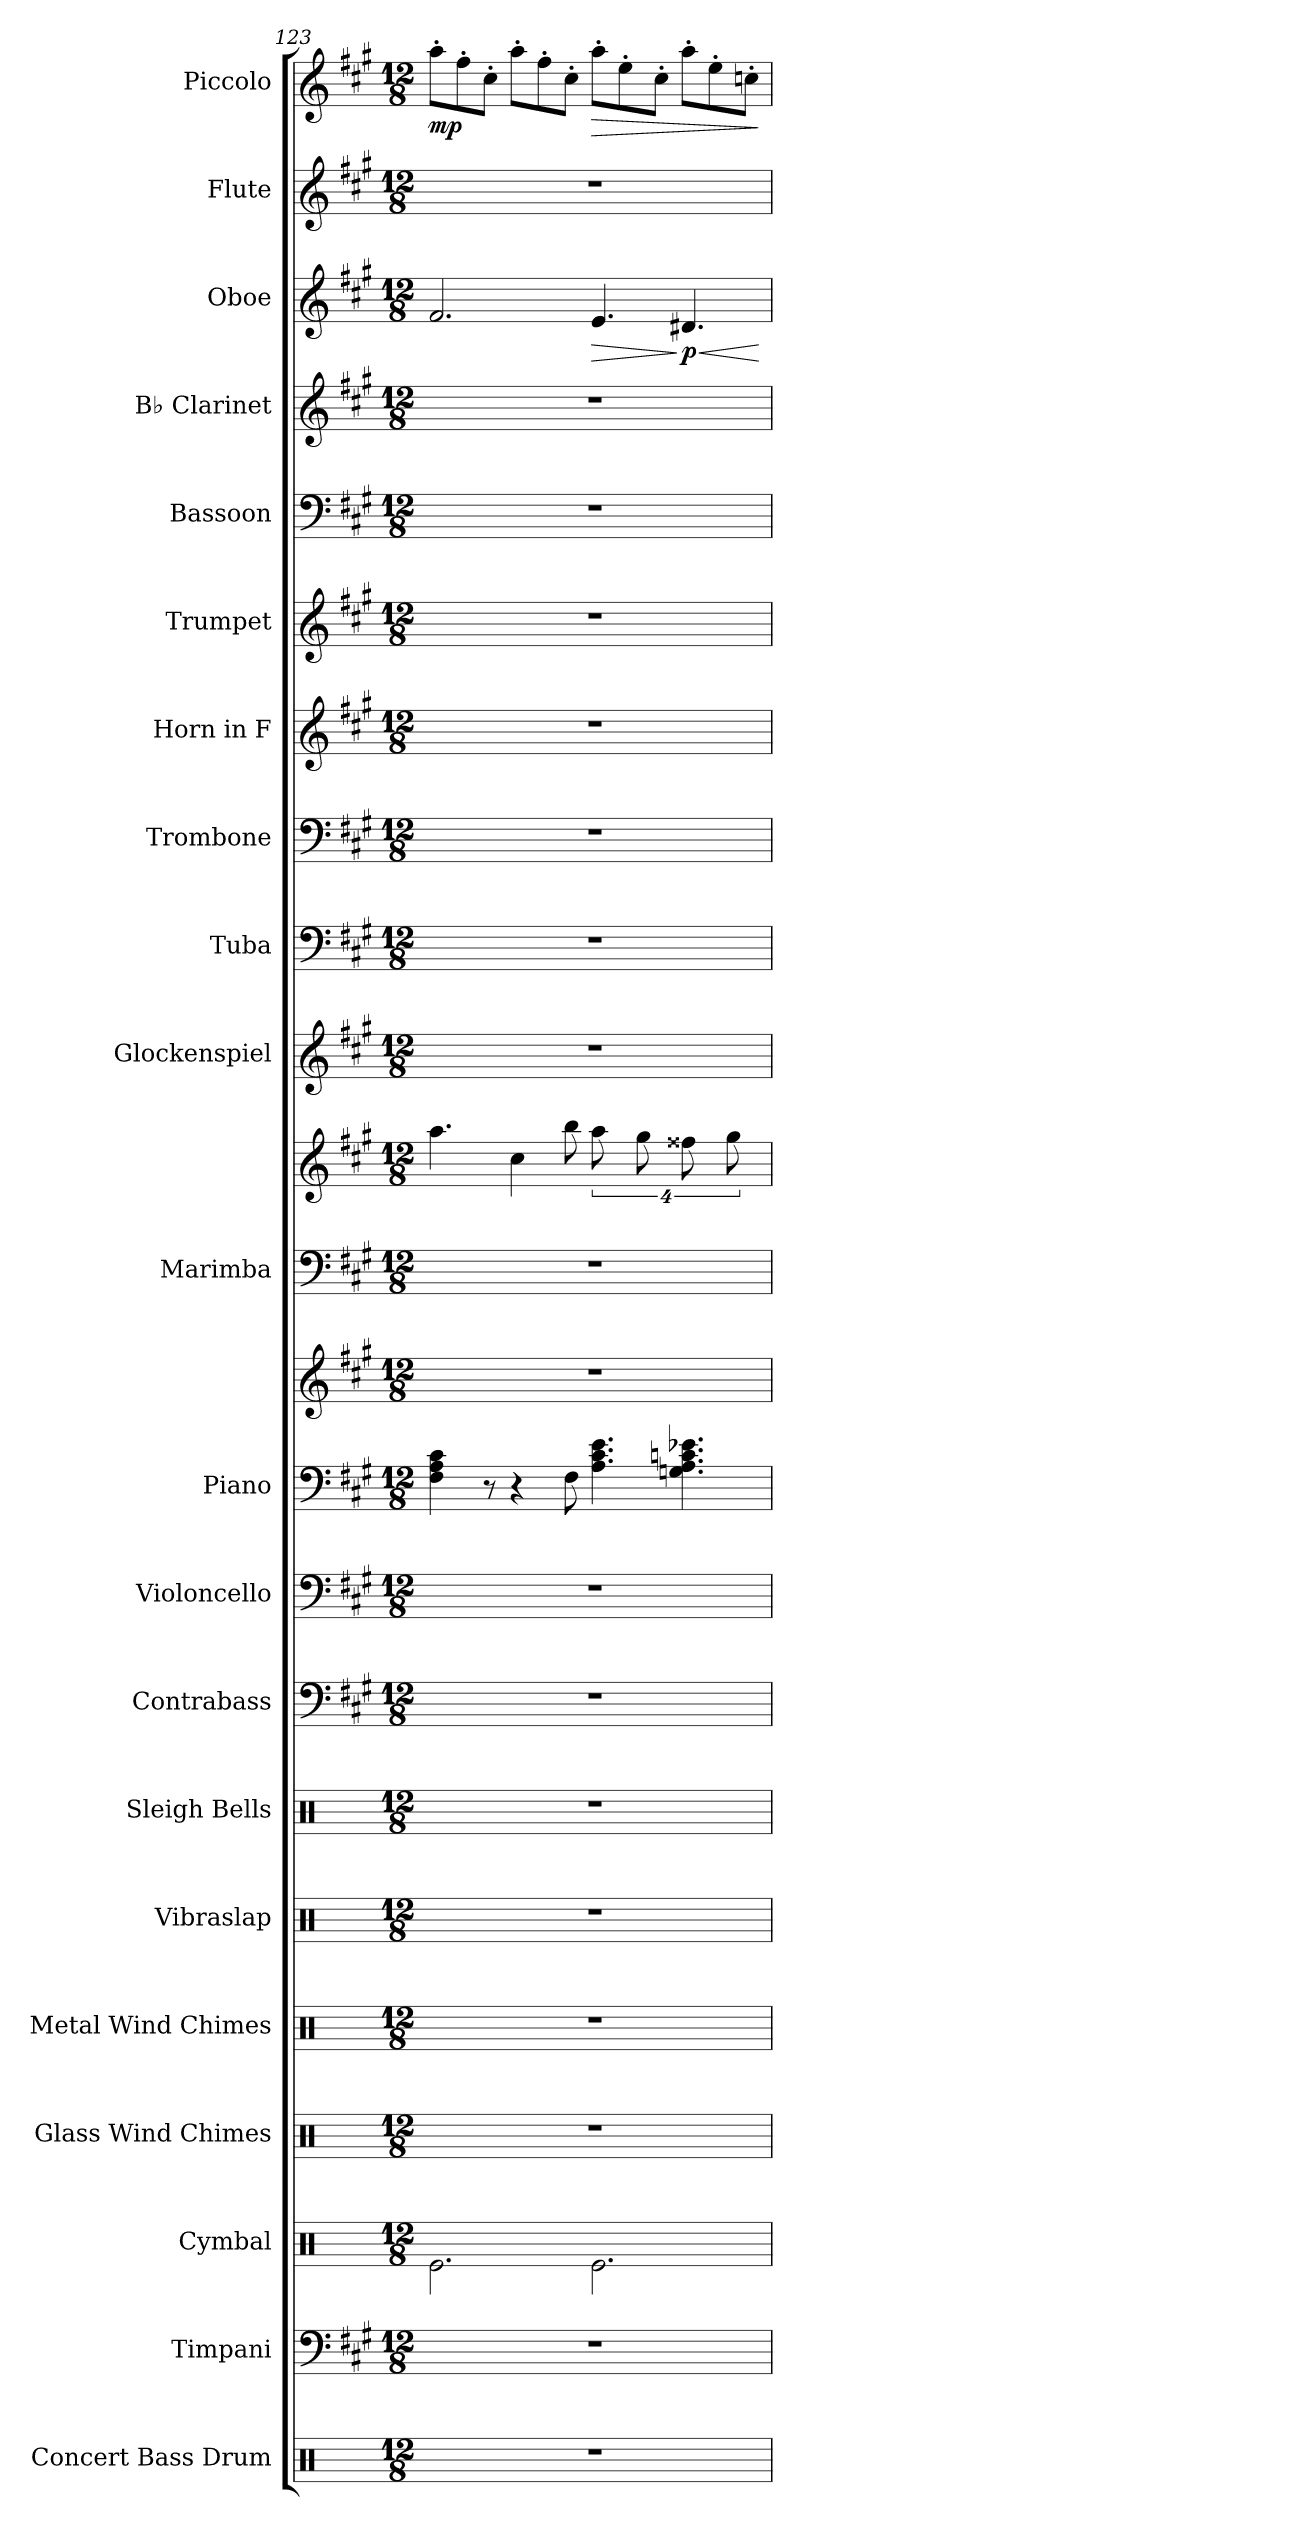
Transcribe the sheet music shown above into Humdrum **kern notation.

**kern	**kern	**kern	**kern	**kern	**kern	**kern	**kern	**kern	**kern	**kern	**kern	**kern	**kern	**kern	**kern	**kern	**kern	**dynam	**kern	**kern	**kern	**dynam	**kern	**kern	**dynam
*part21	*part20	*part19	*part18	*part17	*part16	*part15	*part14	*part13	*part12	*part12	*part11	*part11	*part10	*part9	*part8	*part7	*part6	*part6	*part5	*part4	*part3	*part3	*part2	*part1	*part1
*staff23	*staff22	*staff21	*staff20	*staff19	*staff18	*staff17	*staff16	*staff15	*staff14	*staff13	*staff12	*staff11	*staff10	*staff9	*staff8	*staff7	*staff6	*staff6	*staff5	*staff4	*staff3	*staff3	*staff2	*staff1	*staff1
*I"Concert Bass Drum	*I"Timpani	*I"Cymbal	*I"Glass Wind Chimes	*I"Metal Wind Chimes	*I"Vibraslap	*I"Sleigh Bells	*I"Contrabass	*I"Violoncello	*I"Piano	*	*I"Marimba	*	*I"Glockenspiel	*I"Tuba	*I"Trombone	*I"Horn in F	*I"Trumpet	*	*I"Bassoon	*I"B♭ Clarinet	*I"Oboe	*	*I"Flute	*I"Piccolo	*
*I'Con. BD	*I'Timp.	*I'Cym.	*I'Gl. Wn Ch.	*I'Met. Wn Ch.	*I'Vibslp.	*I'Sle. Be.	*I'Cb.	*I'Vc.	*I'Pno.	*	*I'Mrm.	*	*I'Glock.	*I'Tba.	*I'Tbn.	*	*I'Tpt.	*	*I'Bsn.	*I'B♭ Cl.	*I'Ob.	*	*I'Fl.	*I'Picc.	*
*clefX	*clefF4	*clefX	*clefX	*clefX	*clefX	*clefX	*clefF4	*clefF4	*clefF4	*clefG2	*clefF4	*clefG2	*clefG2	*clefF4	*clefF4	*clefG2	*clefG2	*	*clefF4	*clefG2	*clefG2	*	*clefG2	*clefG2	*
*	*	*	*	*	*	*	*ITrd7c12	*	*	*	*	*	*ITrd-14c-24	*	*	*ITrd4c7	*ITrd1c2	*	*	*ITrd1c2	*	*	*	*ITrd-7c-12	*
*k[]	*k[f#c#g#]	*k[]	*k[]	*k[]	*k[]	*k[]	*k[f#c#g#]	*k[f#c#g#]	*k[f#c#g#]	*k[f#c#g#]	*k[f#c#g#]	*k[f#c#g#]	*k[f#c#g#]	*k[f#c#g#]	*k[f#c#g#]	*k[f#c#]	*k[f#]	*	*k[f#c#g#]	*k[f#]	*k[f#c#g#]	*	*k[f#c#g#]	*k[f#c#g#]	*
*M12/8	*M12/8	*M12/8	*M12/8	*M12/8	*M12/8	*M12/8	*M12/8	*M12/8	*M12/8	*M12/8	*M12/8	*M12/8	*M12/8	*M12/8	*M12/8	*M12/8	*M12/8	*	*M12/8	*M12/8	*M12/8	*	*M12/8	*M12/8	*
=123	=123	=123	=123	=123	=123	=123	=123	=123	=123	=123	=123	=123	=123	=123	=123	=123	=123	=123	=123	=123	=123	=123	=123	=123	=123
!	!	!	!	!	!	!	!	!	!	!	!	!	!	!	!	!	!	!LO:DY:b	!	!	!	!	!	!	!
!	!	!	!	!	!	!	!	!	!	!	!	!	!	!	!	!	!	!LO:DY:n=1:b	!	!	!	!	!	!	!LO:DY:b
1.r	1.r	2.Re\	1.r	1.r	1.r	1.r	1.r	1.r	4F#\ 4A\ 4c#\	1.r	1.r	4.aa\	1.r	1.r	1.r	1.r	1.r	p other-dynamics	1.r	1.r	2.f#/	.	1.r	8aaa'\L	mp
.	.	.	.	.	.	.	.	.	.	.	.	.	.	.	.	.	.	.	.	.	.	.	.	8fff#'\	.
.	.	.	.	.	.	.	.	.	8r	.	.	.	.	.	.	.	.	.	.	.	.	.	.	8ccc#'\J	.
.	.	.	.	.	.	.	.	.	4r	.	.	4cc#\	.	.	.	.	.	.	.	.	.	.	.	8aaa'\L	.
.	.	.	.	.	.	.	.	.	.	.	.	.	.	.	.	.	.	.	.	.	.	.	.	8fff#'\	.
.	.	.	.	.	.	.	.	.	8F#\	.	.	8bb\	.	.	.	.	.	.	.	.	.	.	.	8ccc#'\J	.
!	!	!	!	!	!	!	!	!	!	!	!	!	!	!	!	!	!	!	!	!	!	!LO:HP:b	!	!	!LO:HP:b
.	.	2.Re\	.	.	.	.	.	.	4.A\ 4.c#\ 4.e\	.	.	16%3aa\	.	.	.	.	.	.	.	.	4.e/	>	.	8aaa'\L	>
.	.	.	.	.	.	.	.	.	.	.	.	.	.	.	.	.	.	.	.	.	.	.	.	8eee'\	.
.	.	.	.	.	.	.	.	.	.	.	.	16%3gg#\	.	.	.	.	.	.	.	.	.	.	.	.	.
.	.	.	.	.	.	.	.	.	.	.	.	.	.	.	.	.	.	.	.	.	.	.	.	8ccc#'\J	.
!	!	!	!	!	!	!	!	!	!	!	!	!	!	!	!	!	!	!	!	!	!	!LO:HP:n=1:b	!	!	!
!	!	!	!	!	!	!	!	!	!	!	!	!	!	!	!	!	!	!	!	!	!	!LO:DY:n=1:b	!	!	!
.	.	.	.	.	.	.	.	.	4.Gn\ 4.A\ 4.cn\ 4.e-X\	.	.	16%3ff##X\	.	.	.	.	.	.	.	.	4.d#X/	] < p	.	8aaa'\L	.
.	.	.	.	.	.	.	.	.	.	.	.	.	.	.	.	.	.	.	.	.	.	.	.	8eee'\	.
.	.	.	.	.	.	.	.	.	.	.	.	16%3gg#\	.	.	.	.	.	.	.	.	.	.	.	.	.
.	.	.	.	.	.	.	.	.	.	.	.	.	.	.	.	.	.	.	.	.	.	.	.	8cccn'\J	.
.	.	.	.	.	.	.	.	.	.	.	.	.	.	.	.	.	.	.	.	.	.	[	.	.	]
=	=	=	=	=	=	=	=	=	=	=	=	=	=	=	=	=	=	=	=	=	=	=	=	=	=
*-	*-	*-	*-	*-	*-	*-	*-	*-	*-	*-	*-	*-	*-	*-	*-	*-	*-	*-	*-	*-	*-	*-	*-	*-	*-
